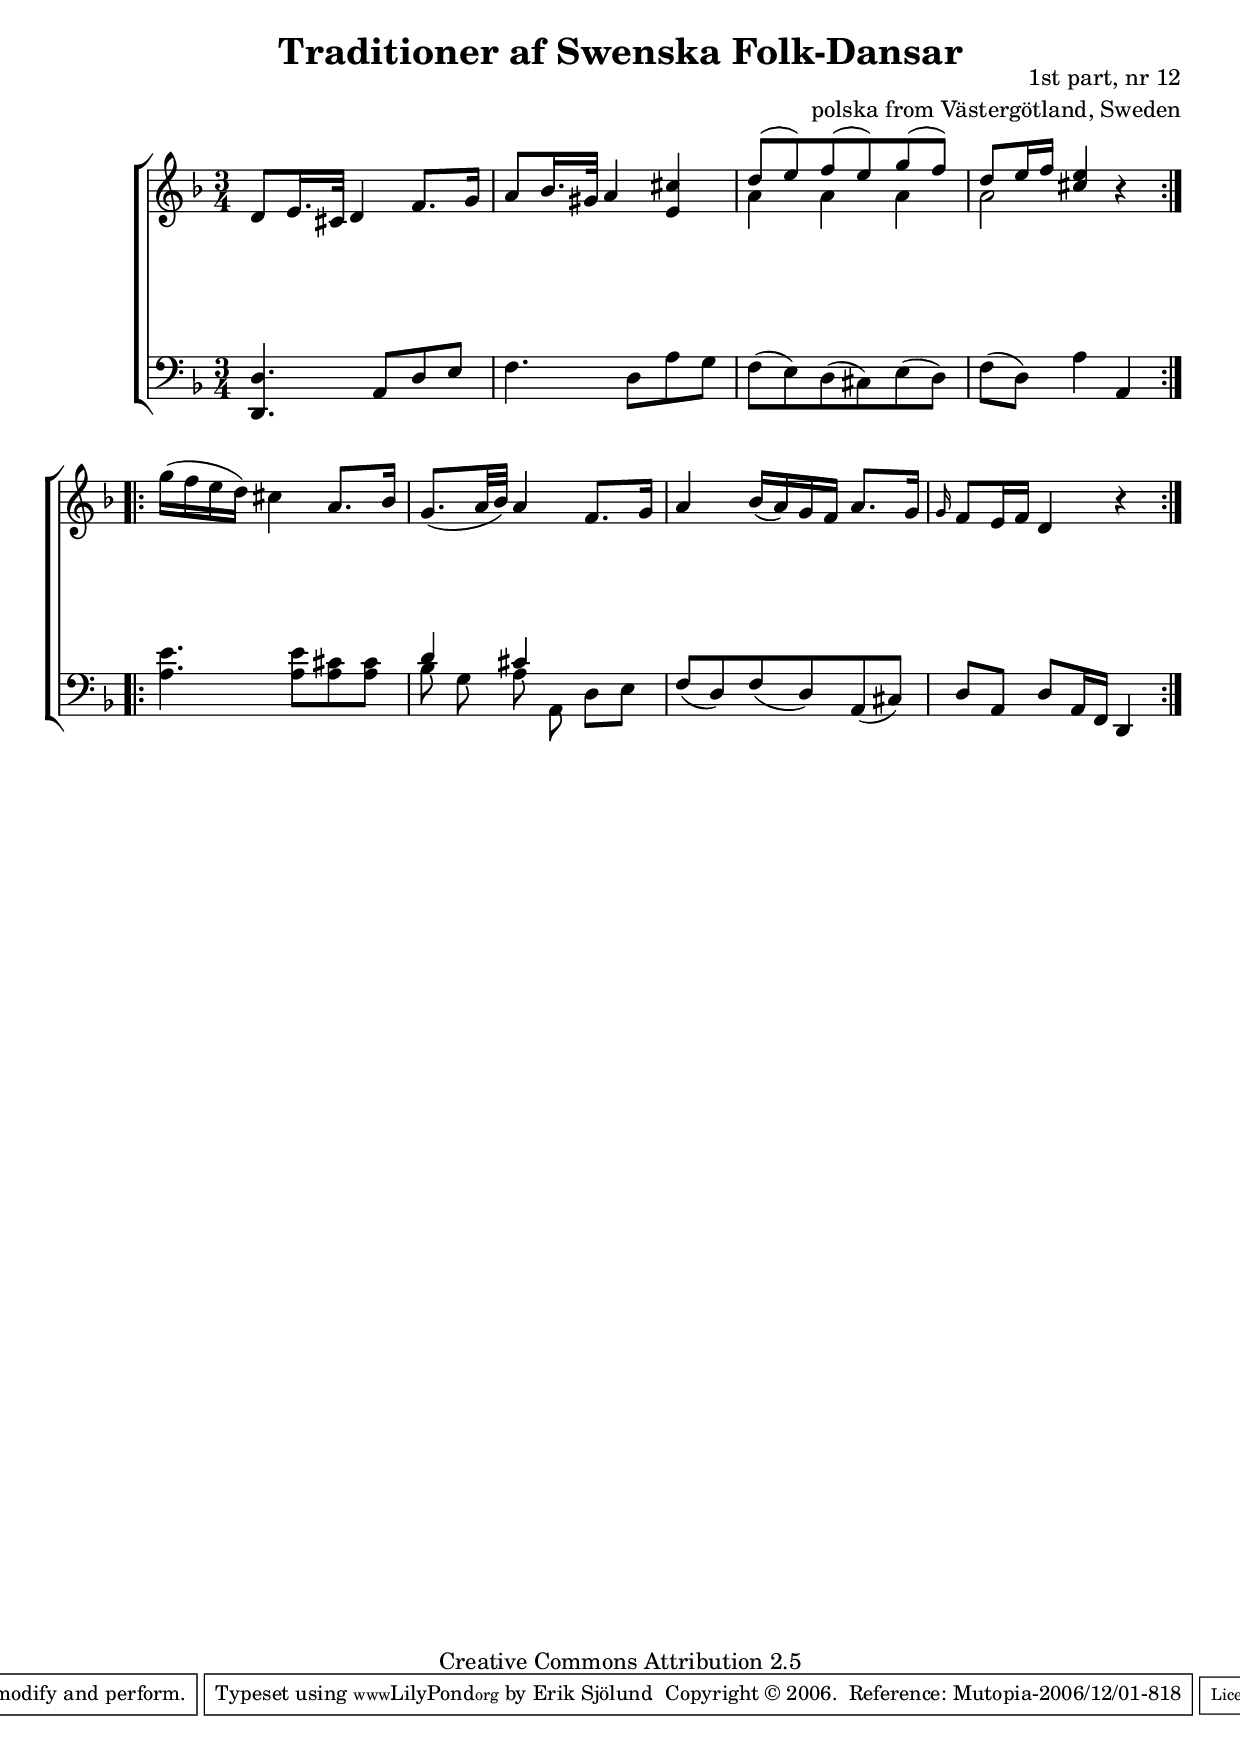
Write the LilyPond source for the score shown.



\header {
    title = "Traditioner af Swenska Folk-Dansar"
    opus = \markup {
         \column  {
          \right-align  "1st part, nr 12"
   \right-align "polska from Västergötland, Sweden" 
}
 } 
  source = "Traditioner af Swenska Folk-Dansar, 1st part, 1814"



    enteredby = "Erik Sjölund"
				% mutopia headers.

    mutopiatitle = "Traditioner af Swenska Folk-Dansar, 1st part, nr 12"

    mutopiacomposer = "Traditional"
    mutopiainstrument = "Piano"
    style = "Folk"
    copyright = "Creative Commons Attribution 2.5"
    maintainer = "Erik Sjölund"
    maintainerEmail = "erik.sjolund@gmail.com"




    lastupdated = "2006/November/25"
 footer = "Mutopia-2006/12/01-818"
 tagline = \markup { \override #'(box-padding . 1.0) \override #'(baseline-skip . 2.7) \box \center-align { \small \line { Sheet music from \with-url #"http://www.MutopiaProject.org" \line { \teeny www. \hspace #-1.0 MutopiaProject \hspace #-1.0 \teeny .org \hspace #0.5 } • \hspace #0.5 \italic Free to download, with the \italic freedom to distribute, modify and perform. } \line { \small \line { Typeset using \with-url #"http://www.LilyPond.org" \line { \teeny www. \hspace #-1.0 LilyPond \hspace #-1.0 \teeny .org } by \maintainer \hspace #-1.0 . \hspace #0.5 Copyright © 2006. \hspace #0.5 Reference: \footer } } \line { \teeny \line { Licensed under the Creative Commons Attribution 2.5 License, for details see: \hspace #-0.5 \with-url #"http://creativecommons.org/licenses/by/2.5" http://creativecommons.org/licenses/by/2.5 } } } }
  }




     \version "2.8.5"









global={
  \key d \minor
  \time 3/4
}
    
upper = {
  \global
  \repeat volta 2 {
    d'8 e'16. cis'32 d'4  f'8.  g'16 |
    a'8 bes'16. gis'32 a'4 <e' cis''> |
    << { d''8 ( e'' ) f'' (  e'' )  g'' (  f'' ) } \\ { a'4 a'4 a'4 } >> |
    << { d''8   e''16 f'' <cis'' e''>4 } \\ { a'2 } >> r4 |
  }
  \repeat volta 2 {
    g''16 (  f'' e'' d'' ) cis''4 a'8. bes'16 |
    g'8. ( a'32 bes' )  a'4 f'8. g'16 |
    a'4 bes'16 ( a' )  g' f' a'8. g'16  |
    \grace g'16 f'8  e'16 f' d'4 r
  }
}

lower = {
  \global \clef bass
  \repeat volta 2 {
    <d, d>4. a,8 d e |
    f4. d8 a g |
    f ( e ) d (  cis ) e (  d  ) |
    f ( d )  a4 a, |
  }
  \repeat volta 2 {
    <a e'>4. <a e'>8 <a cis'> <a cis'> |
    << { d'4 cis'4 } \\  {  bes8 g8 a8 a,8 } >> d8 e |
    f ( d )  f (  d )  a, (  cis ) |
    d a, d a,16 f, d,4 
  }
}
    
dynamics = { 
  \repeat volta 2 { s2.*4 }
  \repeat volta 2 { s2.*4 }
}
  



\score {
  \new PianoStaff \with{systemStartDelimiter = #'SystemStartBracket } <<
    \new Staff = "upper" \upper
    \new Dynamics = "dynamics" \dynamics
    \new Staff = "lower" <<
      \clef bass
      \lower
    >>
  >>

  \layout {
    \context {
      \type "Engraver_group"
      \name Dynamics
      \alias Voice % So that \cresc works, for example.
      \consists "Output_property_engraver"
%      \override VerticalAxisGroup #'minimum-Y-extent = #'(-1 . 1)
      \consists "Piano_pedal_engraver"
      \consists "Script_engraver"
      \consists "Dynamic_engraver"
      \consists "Text_engraver"
      \override TextScript #'font-size = #2
      \override TextScript #'font-shape = #'italic

      \override DynamicText #'extra-offset = #'(0 . 2.5)
      \override Hairpin #'extra-offset = #'(0 . 2.5)


      \consists "Skip_event_swallow_translator"
      \consists "Axis_group_engraver"
    }
    \context {\Score \remove "Bar_number_engraver"}
    \context {
      \PianoStaff
      \accepts Dynamics
   \override VerticalAlignment #'forced-distance = #7
  \override SpanBar #'transparent = ##t

    }
  }
}

          


mididynamics = { \dynamics } 
midiupper = { \upper }
midilower = { \lower }

          




\score {
  \unfoldRepeats
  \new PianoStaff <<
    \new Staff = "upper" <<  \midiupper  \mididynamics >>
    \new Staff = "lower" <<  \midilower  \mididynamics >>
  >>
  \midi {
    \context {
      \type "Performer_group"
      \name Dynamics
      \consists "Piano_pedal_performer"
    }
    \context {
      \PianoStaff
      \accepts Dynamics
    }
 \tempo 4=80    
  }
}






  



